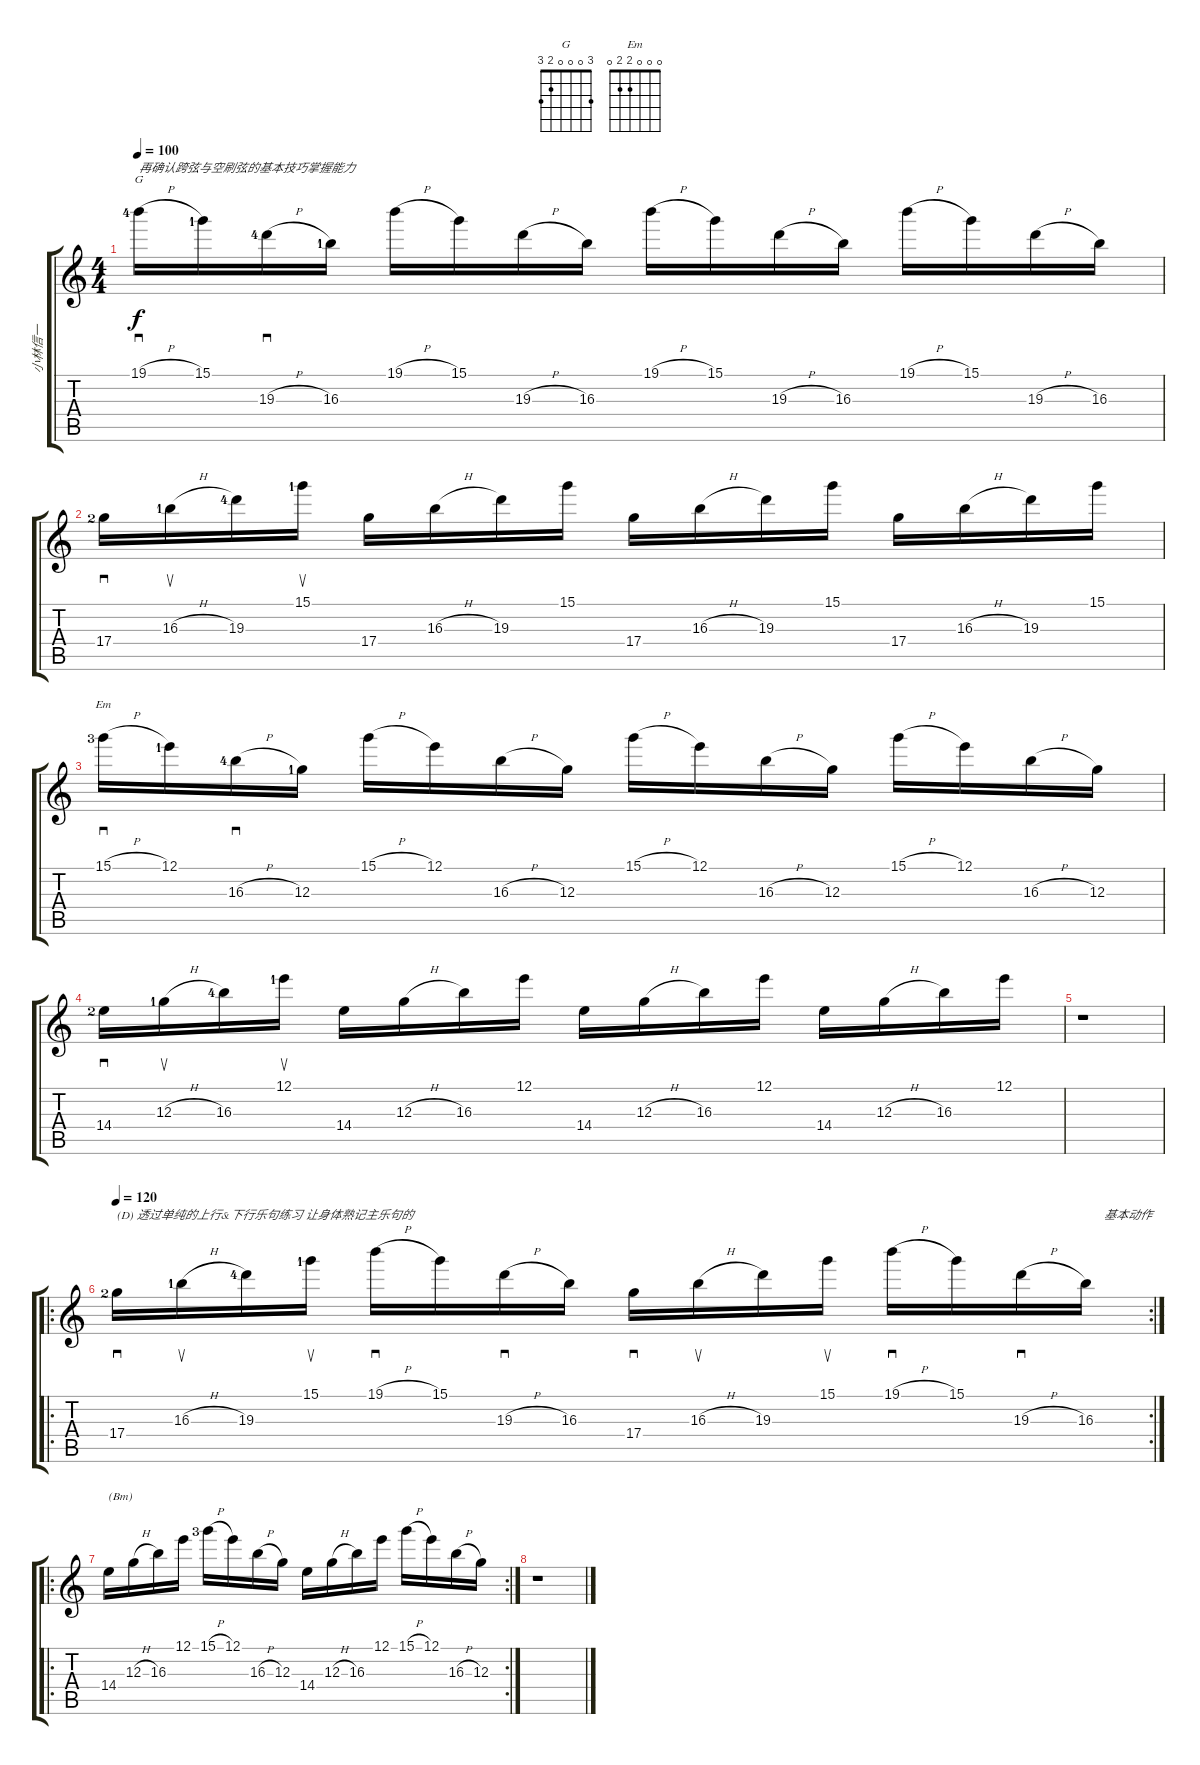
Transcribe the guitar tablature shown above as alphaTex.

\track ("小林信一" "小林信一") {instrument overdrivenguitar}
\staff {score tabs}
\tuning (E4 B3 G3 D3 A2 E2) {hide}
\chord ("G" 3 0 0 0 2 3)
\chord ("Em" 0 0 0 2 2 0)
\ts (4 4)
\tempo 100
\clef g2
\ks c
19.1{h lf 5}.16{sd ch "G" txt "再确认跨弦与空刷弦的基本技巧掌握能力" dy f} 15.1{lf 2}.16 19.3{h lf 5}.16{sd} 16.3{lf 2}.16 19.1{h}.16 15.1.16 19.3{h}.16 16.3.16 19.1{h}.16 15.1.16 19.3{h}.16 16.3.16 19.1{h}.16 15.1.16 19.3{h}.16 16.3.16 |
17.4{lf 3}.16{sd} 16.3{h lf 2}.16{su} 19.3{lf 5}.16 15.1{lf 2}.16{su} 17.4.16 16.3{h}.16 19.3.16 15.1.16 17.4.16 16.3{h}.16 19.3.16 15.1.16 17.4.16 16.3{h}.16 19.3.16 15.1.16 |
15.1{h lf 4}.16{sd ch "Em"} 12.1{lf 2}.16 16.3{h lf 5}.16{sd} 12.3{lf 2}.16 15.1{h}.16 12.1.16 16.3{h}.16 12.3.16 15.1{h}.16 12.1.16 16.3{h}.16 12.3.16 15.1{h}.16 12.1.16 16.3{h}.16 12.3.16 |
14.4{lf 3}.16{sd} 12.3{h lf 2}.16{su} 16.3{lf 5}.16 12.1{lf 2}.16{su} 14.4.16 12.3{h}.16 16.3.16 12.1.16 14.4.16 12.3{h}.16 16.3.16 12.1.16 14.4.16 12.3{h}.16 16.3.16 12.1.16 |
r.1 |
\ro
\rc 2
\tempo 120
17.4{lf 3}.16{sd txt "(D) 透过单纯的上行&下行乐句练习 让身体熟记主乐句的"} 16.3{h lf 2}.16{su} 19.3{lf 5}.16 15.1{lf 2}.16{su} 19.1{h}.16{sd} 15.1.16 19.3{h}.16{sd} 16.3.16 17.4.16{sd} 16.3{h}.16{su} 19.3.16 15.1.16{su} 19.1{h}.16{sd} 15.1.16 19.3{h}.16{sd} 16.3.16{txt "      基本动作"} |
\ro
\rc 2
14.4.16{txt "(Bm)"} 12.3{h}.16 16.3.16 12.1.16 15.1{h lf 4}.16 12.1.16 16.3{h}.16 12.3.16 14.4.16 12.3{h}.16 16.3.16 12.1.16 15.1{h}.16 12.1.16 16.3{h}.16 12.3.16 |
r.1
